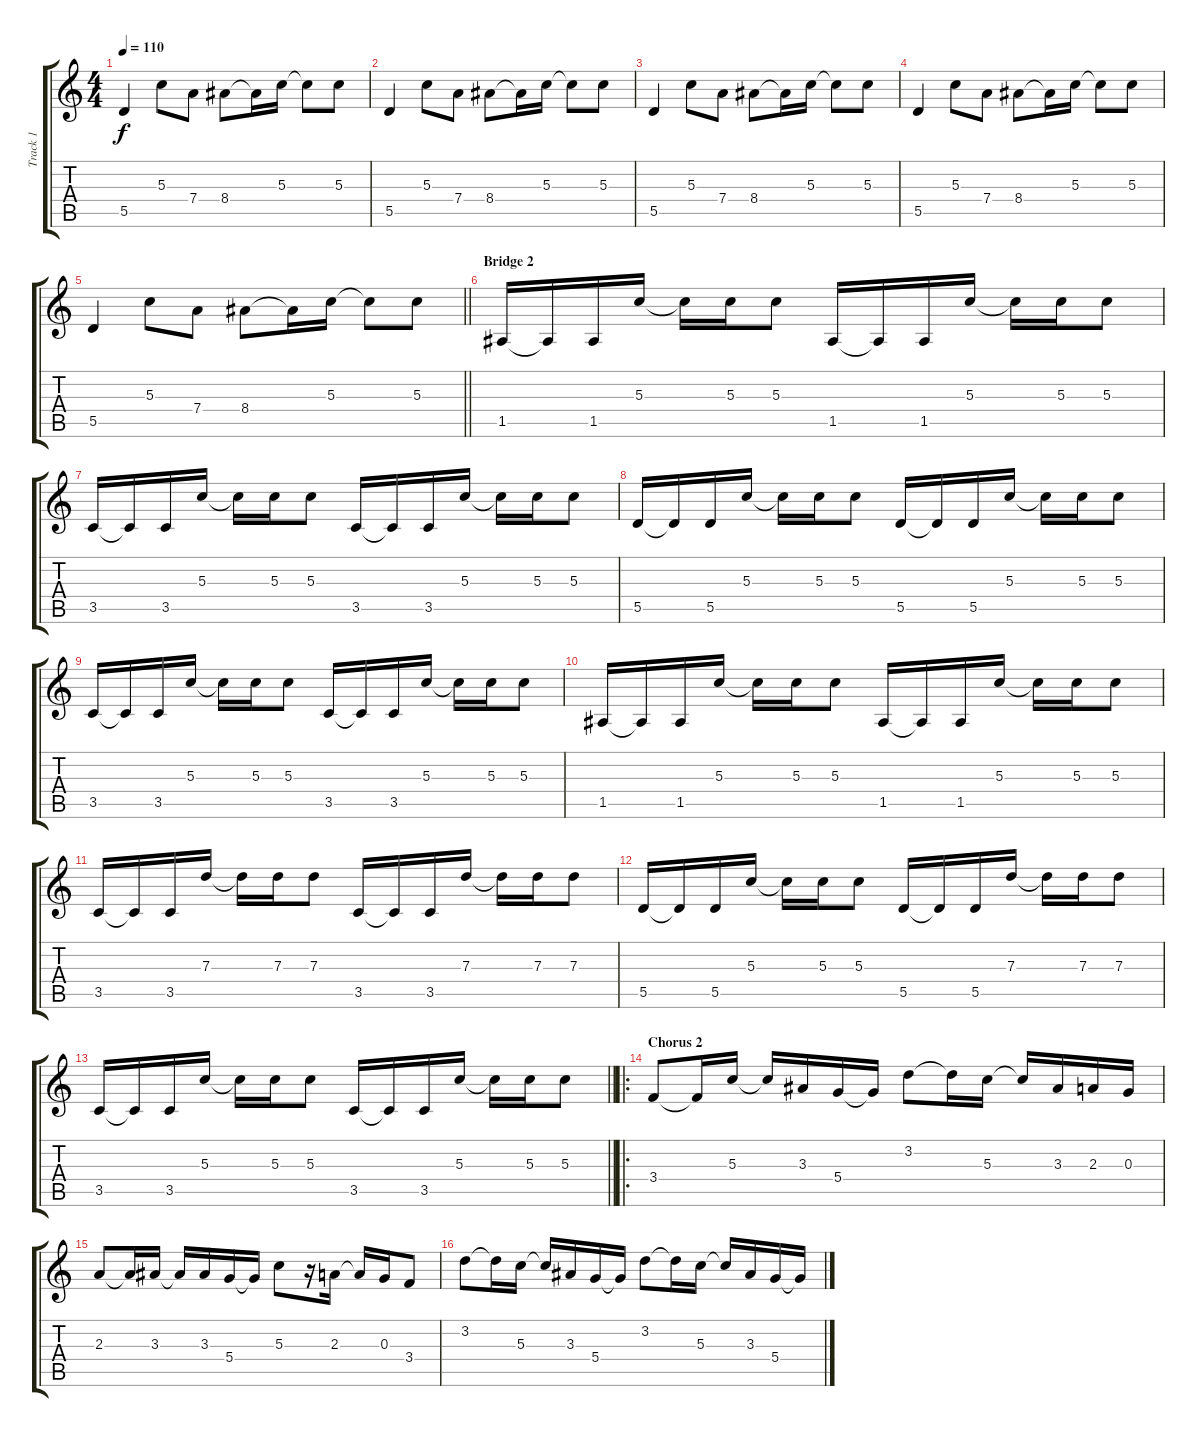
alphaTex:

\track ("Track 1" "Track 1") {instrument electricguitarjazz}
\staff {score tabs}
\tuning (E4 B3 G3 D3 A2 E2) {hide}
\ts (4 4)
\tempo 110
\clef g2
\ks c
5.5.4{dy f} 5.3.8 7.4.8 8.4.8 8.4{t}.16 5.3.16 5.3{t}.8 5.3.8 |
5.5.4 5.3.8 7.4.8 8.4.8 8.4{t}.16 5.3.16 5.3{t}.8 5.3.8 |
5.5.4 5.3.8 7.4.8 8.4.8 8.4{t}.16 5.3.16 5.3{t}.8 5.3.8 |
5.5.4 5.3.8 7.4.8 8.4.8 8.4{t}.16 5.3.16 5.3{t}.8 5.3.8 |
\barLineRight lightlight
5.5.4 5.3.8 7.4.8 8.4.8 8.4{t}.16 5.3.16 5.3{t}.8 5.3.8 |
\section ("" "Bridge 2")
1.5.16 1.5{t}.16 1.5.16 5.3.16 5.3{t}.16 5.3.16 5.3.8 1.5.16 1.5{t}.16 1.5.16 5.3.16 5.3{t}.16 5.3.16 5.3.8 |
3.5.16 3.5{t}.16 3.5.16 5.3.16 5.3{t}.16 5.3.16 5.3.8 3.5.16 3.5{t}.16 3.5.16 5.3.16 5.3{t}.16 5.3.16 5.3.8 |
5.5.16 5.5{t}.16 5.5.16 5.3.16 5.3{t}.16 5.3.16 5.3.8 5.5.16 5.5{t}.16 5.5.16 5.3.16 5.3{t}.16 5.3.16 5.3.8 |
3.5.16 3.5{t}.16 3.5.16 5.3.16 5.3{t}.16 5.3.16 5.3.8 3.5.16 3.5{t}.16 3.5.16 5.3.16 5.3{t}.16 5.3.16 5.3.8 |
1.5.16 1.5{t}.16 1.5.16 5.3.16 5.3{t}.16 5.3.16 5.3.8 1.5.16 1.5{t}.16 1.5.16 5.3.16 5.3{t}.16 5.3.16 5.3.8 |
3.5.16 3.5{t}.16 3.5.16 7.3.16 7.3{t}.16 7.3.16 7.3.8 3.5.16 3.5{t}.16 3.5.16 7.3.16 7.3{t}.16 7.3.16 7.3.8 |
5.5.16 5.5{t}.16 5.5.16 5.3.16 5.3{t}.16 5.3.16 5.3.8 5.5.16 5.5{t}.16 5.5.16 7.3.16 7.3{t}.16 7.3.16 7.3.8 |
\barLineRight lightlight
3.5.16 3.5{t}.16 3.5.16 5.3.16 5.3{t}.16 5.3.16 5.3.8 3.5.16 3.5{t}.16 3.5.16 5.3.16 5.3{t}.16 5.3.16 5.3.8 |
\ro
\section ("" "Chorus 2")
3.4.8 3.4{t}.16 5.3.16 5.3{t}.16 3.3.16 5.4.16 5.4{t}.16 3.2.8 3.2{t}.16 5.3.16 5.3{t}.16 3.3.16 2.3.16 0.3.16 |
2.3.8 2.3{t}.16 3.3.16 3.3{t}.16 3.3.16 5.4.16 5.4{t}.16 5.3.8 r.16 2.3.16 2.3{t}.16 0.3.16 3.4.8 |
3.2.8 3.2{t}.16 5.3.16 5.3{t}.16 3.3.16 5.4.16 5.4{t}.16 3.2.8 3.2{t}.16 5.3.16 5.3{t}.16 3.3.16 5.4.16 5.4{t}.16
